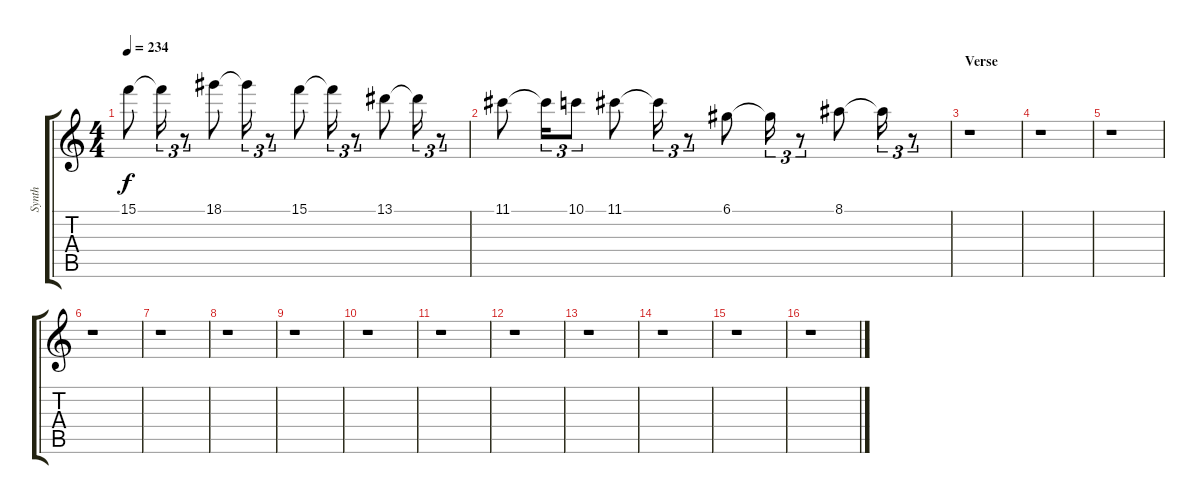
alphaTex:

\track ("Synth" "Synth") {instrument electricguitarclean}
\staff {score tabs}
\tuning (D4 A3 F3 C3 G2 C2) {hide}
\ts (4 4)
\tempo 234
\clef g2
\ks aminor
15.1.8{dy f} 15.1{t}.16{tu (3 2)} r.8{tu (3 2)} 18.1.8 18.1{t}.16{tu (3 2)} r.8{tu (3 2)} 15.1.8 15.1{t}.16{tu (3 2)} r.8{tu (3 2)} 13.1.8 13.1{t}.16{tu (3 2)} r.8{tu (3 2)} |
11.1.8 11.1{t}.16{tu (3 2)} 10.1.8{tu (3 2)} 11.1.8 11.1{t}.16{tu (3 2)} r.8{tu (3 2)} 6.1.8 6.1{t}.16{tu (3 2)} r.8{tu (3 2)} 8.1.8 8.1{t}.16{tu (3 2)} r.8{tu (3 2)} |
\section ("" "Verse")
r.1 |
r.1 |
r.1 |
r.1 |
r.1 |
r.1 |
r.1 |
r.1 |
r.1 |
r.1 |
r.1 |
r.1 |
r.1 |
r.1
